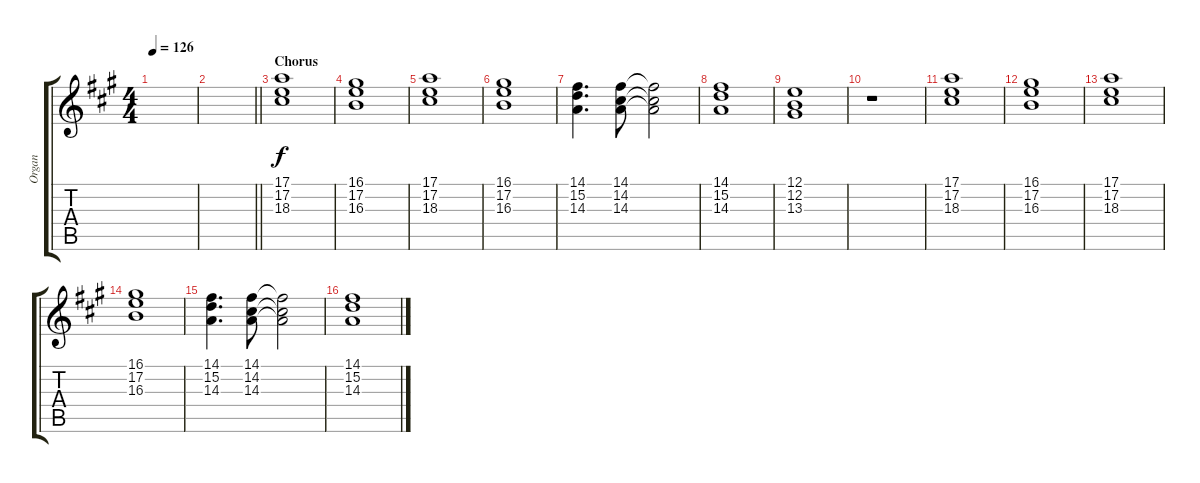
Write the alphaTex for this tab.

\track ("Organ" "Organ") {instrument churchorgan}
\staff {score tabs}
\tuning (E4 B3 G3 D3 A2 E2) {hide}
\ts (4 4)
\tempo 126
\clef g2
\ks a
|
\barLineRight lightlight
|
\section ("" "Chorus")
(17.1 17.2 18.3).1 |
(16.1 17.2 16.3).1 |
(17.1 17.2 18.3).1 |
(16.1 17.2 16.3).1 |
(14.1 15.2 14.3).4{d} (14.1 14.2 14.3).8 (14.1{t} 14.2{t} 14.3{t}).2 |
(14.1 15.2 14.3).1 |
(12.1 12.2 13.3).1 |
r.1 |
(17.1 17.2 18.3).1 |
(16.1 17.2 16.3).1 |
(17.1 17.2 18.3).1 |
(16.1 17.2 16.3).1 |
(14.1 15.2 14.3).4{d} (14.1 14.2 14.3).8 (14.1{t} 14.2{t} 14.3{t}).2 |
(14.1 15.2 14.3).1
